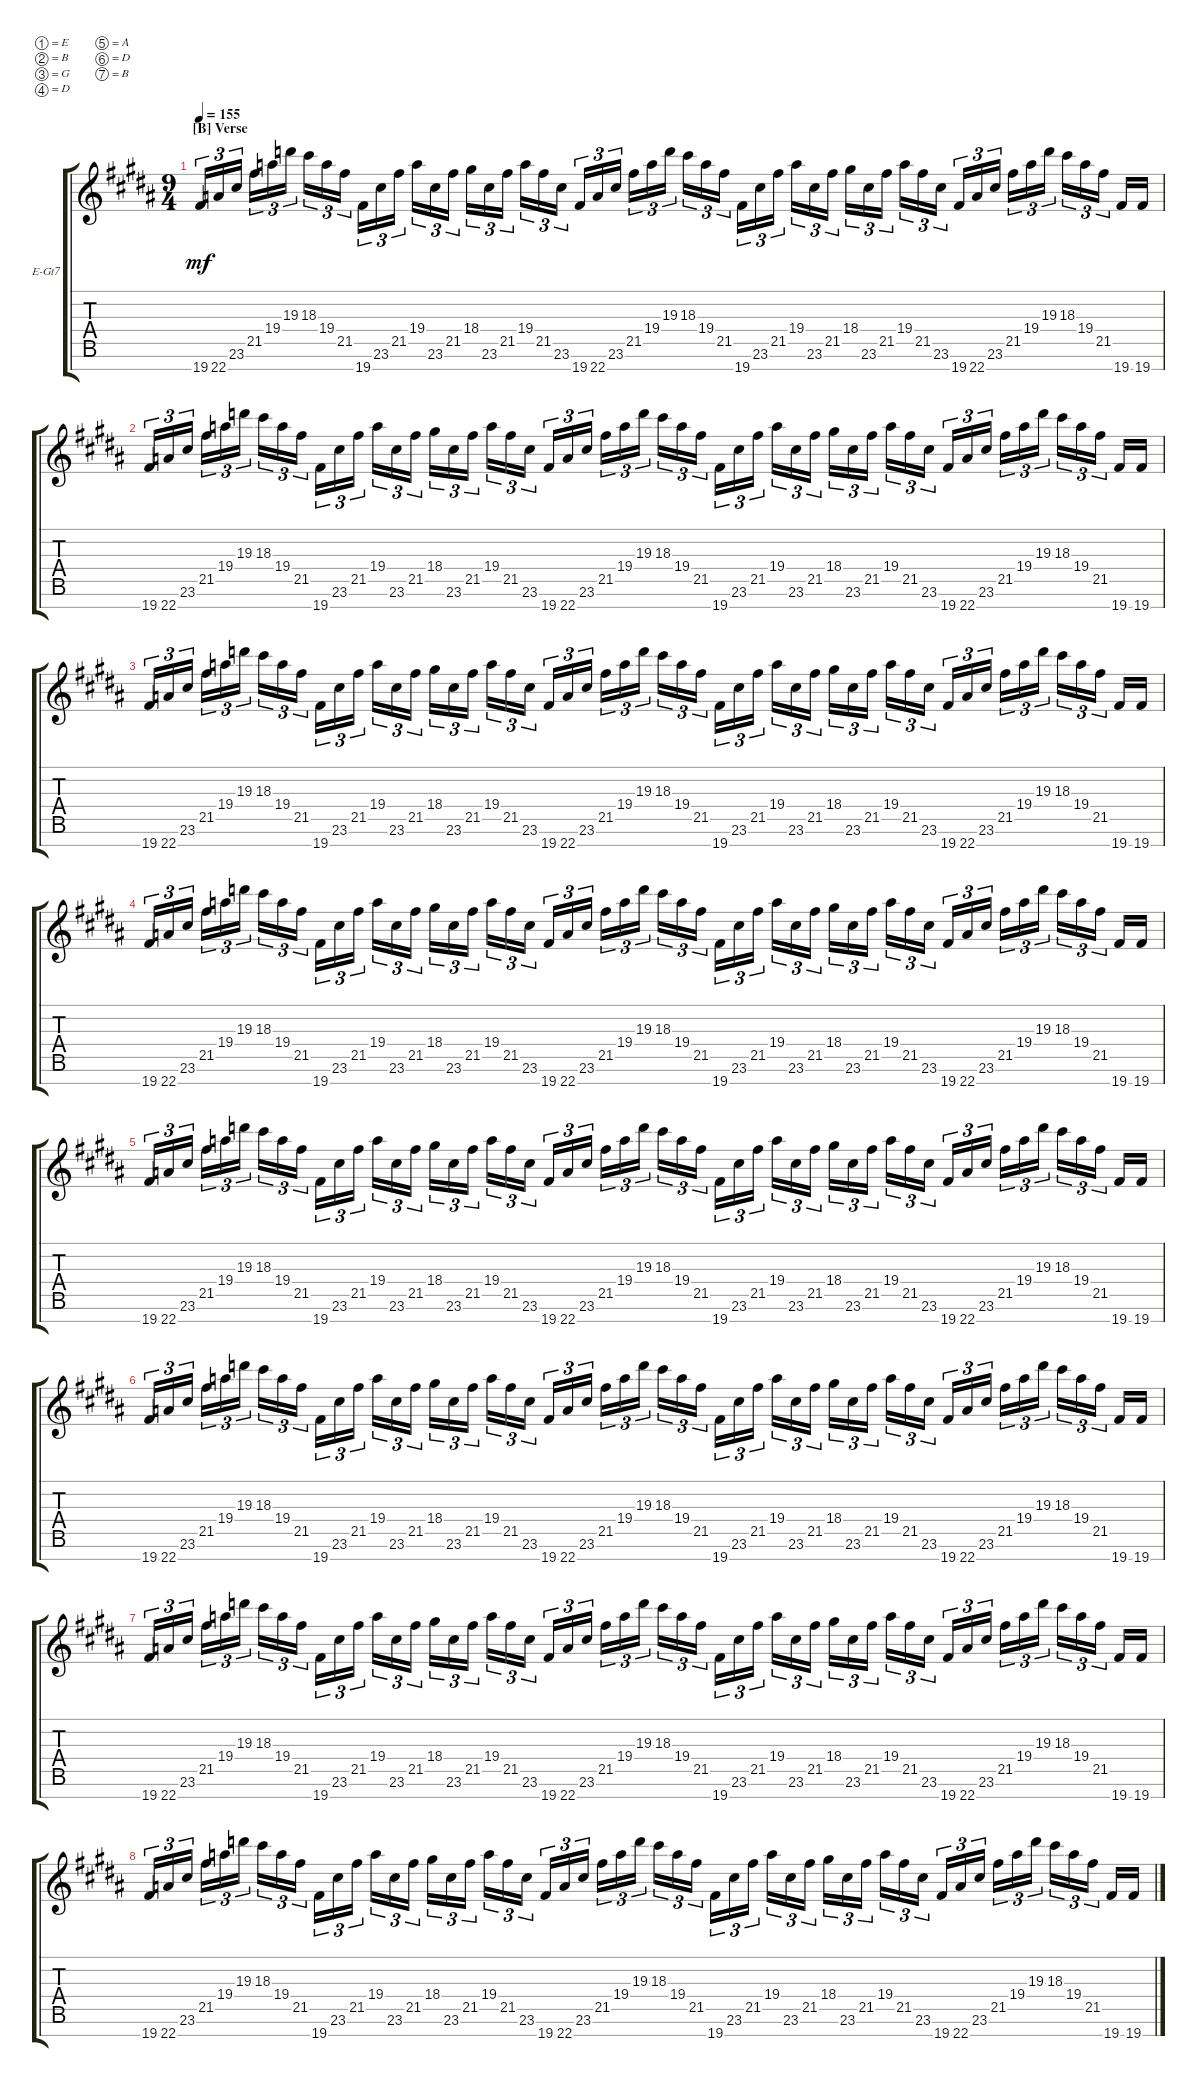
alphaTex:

\bracketExtendMode groupsimilarinstruments
\firstSystemTrackNameOrientation horizontal
\otherSystemsTrackNameOrientation horizontal
\track ("Tosin Abasi - Lead" "E-Gt7") {instrument distortionguitar}
\staff {score tabs}
\tuning (E4 B3 G3 D3 A2 D2 B1)
\ts (9 4)
\section ("B" "Verse")
\tempo 155
\clef g2
\ks b
19.7.16{tu (3 2) dy mf} 22.7.16{tu (3 2)} 23.6.16{tu (3 2)} 21.5.16{tu (3 2)} 19.4.16{tu (3 2)} 19.3.16{tu (3 2)} 18.3.16{tu (3 2)} 19.4.16{tu (3 2)} 21.5.16{tu (3 2)} 19.7.16{tu (3 2)} 23.6.16{tu (3 2)} 21.5.16{tu (3 2)} 19.4.16{tu (3 2)} 23.6.16{tu (3 2)} 21.5.16{tu (3 2)} 18.4.16{tu (3 2)} 23.6.16{tu (3 2)} 21.5.16{tu (3 2)} 19.4.16{tu (3 2)} 21.5.16{tu (3 2)} 23.6.16{tu (3 2)} 19.7.16{tu (3 2)} 22.7.16{tu (3 2)} 23.6.16{tu (3 2)} 21.5.16{tu (3 2)} 19.4.16{tu (3 2)} 19.3.16{tu (3 2)} 18.3.16{tu (3 2)} 19.4.16{tu (3 2)} 21.5.16{tu (3 2)} 19.7.16{tu (3 2)} 23.6.16{tu (3 2)} 21.5.16{tu (3 2)} 19.4.16{tu (3 2)} 23.6.16{tu (3 2)} 21.5.16{tu (3 2)} 18.4.16{tu (3 2)} 23.6.16{tu (3 2)} 21.5.16{tu (3 2)} 19.4.16{tu (3 2)} 21.5.16{tu (3 2)} 23.6.16{tu (3 2)} 19.7.16{tu (3 2)} 22.7.16{tu (3 2)} 23.6.16{tu (3 2)} 21.5.16{tu (3 2)} 19.4.16{tu (3 2)} 19.3.16{tu (3 2)} 18.3.16{tu (3 2)} 19.4.16{tu (3 2)} 21.5.16{tu (3 2)} 19.7.16 19.7.16 |
19.7.16{tu (3 2)} 22.7.16{tu (3 2)} 23.6.16{tu (3 2)} 21.5.16{tu (3 2)} 19.4.16{tu (3 2)} 19.3.16{tu (3 2)} 18.3.16{tu (3 2)} 19.4.16{tu (3 2)} 21.5.16{tu (3 2)} 19.7.16{tu (3 2)} 23.6.16{tu (3 2)} 21.5.16{tu (3 2)} 19.4.16{tu (3 2)} 23.6.16{tu (3 2)} 21.5.16{tu (3 2)} 18.4.16{tu (3 2)} 23.6.16{tu (3 2)} 21.5.16{tu (3 2)} 19.4.16{tu (3 2)} 21.5.16{tu (3 2)} 23.6.16{tu (3 2)} 19.7.16{tu (3 2)} 22.7.16{tu (3 2)} 23.6.16{tu (3 2)} 21.5.16{tu (3 2)} 19.4.16{tu (3 2)} 19.3.16{tu (3 2)} 18.3.16{tu (3 2)} 19.4.16{tu (3 2)} 21.5.16{tu (3 2)} 19.7.16{tu (3 2)} 23.6.16{tu (3 2)} 21.5.16{tu (3 2)} 19.4.16{tu (3 2)} 23.6.16{tu (3 2)} 21.5.16{tu (3 2)} 18.4.16{tu (3 2)} 23.6.16{tu (3 2)} 21.5.16{tu (3 2)} 19.4.16{tu (3 2)} 21.5.16{tu (3 2)} 23.6.16{tu (3 2)} 19.7.16{tu (3 2)} 22.7.16{tu (3 2)} 23.6.16{tu (3 2)} 21.5.16{tu (3 2)} 19.4.16{tu (3 2)} 19.3.16{tu (3 2)} 18.3.16{tu (3 2)} 19.4.16{tu (3 2)} 21.5.16{tu (3 2)} 19.7.16 19.7.16 |
19.7.16{tu (3 2)} 22.7.16{tu (3 2)} 23.6.16{tu (3 2)} 21.5.16{tu (3 2)} 19.4.16{tu (3 2)} 19.3.16{tu (3 2)} 18.3.16{tu (3 2)} 19.4.16{tu (3 2)} 21.5.16{tu (3 2)} 19.7.16{tu (3 2)} 23.6.16{tu (3 2)} 21.5.16{tu (3 2)} 19.4.16{tu (3 2)} 23.6.16{tu (3 2)} 21.5.16{tu (3 2)} 18.4.16{tu (3 2)} 23.6.16{tu (3 2)} 21.5.16{tu (3 2)} 19.4.16{tu (3 2)} 21.5.16{tu (3 2)} 23.6.16{tu (3 2)} 19.7.16{tu (3 2)} 22.7.16{tu (3 2)} 23.6.16{tu (3 2)} 21.5.16{tu (3 2)} 19.4.16{tu (3 2)} 19.3.16{tu (3 2)} 18.3.16{tu (3 2)} 19.4.16{tu (3 2)} 21.5.16{tu (3 2)} 19.7.16{tu (3 2)} 23.6.16{tu (3 2)} 21.5.16{tu (3 2)} 19.4.16{tu (3 2)} 23.6.16{tu (3 2)} 21.5.16{tu (3 2)} 18.4.16{tu (3 2)} 23.6.16{tu (3 2)} 21.5.16{tu (3 2)} 19.4.16{tu (3 2)} 21.5.16{tu (3 2)} 23.6.16{tu (3 2)} 19.7.16{tu (3 2)} 22.7.16{tu (3 2)} 23.6.16{tu (3 2)} 21.5.16{tu (3 2)} 19.4.16{tu (3 2)} 19.3.16{tu (3 2)} 18.3.16{tu (3 2)} 19.4.16{tu (3 2)} 21.5.16{tu (3 2)} 19.7.16 19.7.16 |
19.7.16{tu (3 2)} 22.7.16{tu (3 2)} 23.6.16{tu (3 2)} 21.5.16{tu (3 2)} 19.4.16{tu (3 2)} 19.3.16{tu (3 2)} 18.3.16{tu (3 2)} 19.4.16{tu (3 2)} 21.5.16{tu (3 2)} 19.7.16{tu (3 2)} 23.6.16{tu (3 2)} 21.5.16{tu (3 2)} 19.4.16{tu (3 2)} 23.6.16{tu (3 2)} 21.5.16{tu (3 2)} 18.4.16{tu (3 2)} 23.6.16{tu (3 2)} 21.5.16{tu (3 2)} 19.4.16{tu (3 2)} 21.5.16{tu (3 2)} 23.6.16{tu (3 2)} 19.7.16{tu (3 2)} 22.7.16{tu (3 2)} 23.6.16{tu (3 2)} 21.5.16{tu (3 2)} 19.4.16{tu (3 2)} 19.3.16{tu (3 2)} 18.3.16{tu (3 2)} 19.4.16{tu (3 2)} 21.5.16{tu (3 2)} 19.7.16{tu (3 2)} 23.6.16{tu (3 2)} 21.5.16{tu (3 2)} 19.4.16{tu (3 2)} 23.6.16{tu (3 2)} 21.5.16{tu (3 2)} 18.4.16{tu (3 2)} 23.6.16{tu (3 2)} 21.5.16{tu (3 2)} 19.4.16{tu (3 2)} 21.5.16{tu (3 2)} 23.6.16{tu (3 2)} 19.7.16{tu (3 2)} 22.7.16{tu (3 2)} 23.6.16{tu (3 2)} 21.5.16{tu (3 2)} 19.4.16{tu (3 2)} 19.3.16{tu (3 2)} 18.3.16{tu (3 2)} 19.4.16{tu (3 2)} 21.5.16{tu (3 2)} 19.7.16 19.7.16 |
19.7.16{tu (3 2)} 22.7.16{tu (3 2)} 23.6.16{tu (3 2)} 21.5.16{tu (3 2)} 19.4.16{tu (3 2)} 19.3.16{tu (3 2)} 18.3.16{tu (3 2)} 19.4.16{tu (3 2)} 21.5.16{tu (3 2)} 19.7.16{tu (3 2)} 23.6.16{tu (3 2)} 21.5.16{tu (3 2)} 19.4.16{tu (3 2)} 23.6.16{tu (3 2)} 21.5.16{tu (3 2)} 18.4.16{tu (3 2)} 23.6.16{tu (3 2)} 21.5.16{tu (3 2)} 19.4.16{tu (3 2)} 21.5.16{tu (3 2)} 23.6.16{tu (3 2)} 19.7.16{tu (3 2)} 22.7.16{tu (3 2)} 23.6.16{tu (3 2)} 21.5.16{tu (3 2)} 19.4.16{tu (3 2)} 19.3.16{tu (3 2)} 18.3.16{tu (3 2)} 19.4.16{tu (3 2)} 21.5.16{tu (3 2)} 19.7.16{tu (3 2)} 23.6.16{tu (3 2)} 21.5.16{tu (3 2)} 19.4.16{tu (3 2)} 23.6.16{tu (3 2)} 21.5.16{tu (3 2)} 18.4.16{tu (3 2)} 23.6.16{tu (3 2)} 21.5.16{tu (3 2)} 19.4.16{tu (3 2)} 21.5.16{tu (3 2)} 23.6.16{tu (3 2)} 19.7.16{tu (3 2)} 22.7.16{tu (3 2)} 23.6.16{tu (3 2)} 21.5.16{tu (3 2)} 19.4.16{tu (3 2)} 19.3.16{tu (3 2)} 18.3.16{tu (3 2)} 19.4.16{tu (3 2)} 21.5.16{tu (3 2)} 19.7.16 19.7.16 |
19.7.16{tu (3 2)} 22.7.16{tu (3 2)} 23.6.16{tu (3 2)} 21.5.16{tu (3 2)} 19.4.16{tu (3 2)} 19.3.16{tu (3 2)} 18.3.16{tu (3 2)} 19.4.16{tu (3 2)} 21.5.16{tu (3 2)} 19.7.16{tu (3 2)} 23.6.16{tu (3 2)} 21.5.16{tu (3 2)} 19.4.16{tu (3 2)} 23.6.16{tu (3 2)} 21.5.16{tu (3 2)} 18.4.16{tu (3 2)} 23.6.16{tu (3 2)} 21.5.16{tu (3 2)} 19.4.16{tu (3 2)} 21.5.16{tu (3 2)} 23.6.16{tu (3 2)} 19.7.16{tu (3 2)} 22.7.16{tu (3 2)} 23.6.16{tu (3 2)} 21.5.16{tu (3 2)} 19.4.16{tu (3 2)} 19.3.16{tu (3 2)} 18.3.16{tu (3 2)} 19.4.16{tu (3 2)} 21.5.16{tu (3 2)} 19.7.16{tu (3 2)} 23.6.16{tu (3 2)} 21.5.16{tu (3 2)} 19.4.16{tu (3 2)} 23.6.16{tu (3 2)} 21.5.16{tu (3 2)} 18.4.16{tu (3 2)} 23.6.16{tu (3 2)} 21.5.16{tu (3 2)} 19.4.16{tu (3 2)} 21.5.16{tu (3 2)} 23.6.16{tu (3 2)} 19.7.16{tu (3 2)} 22.7.16{tu (3 2)} 23.6.16{tu (3 2)} 21.5.16{tu (3 2)} 19.4.16{tu (3 2)} 19.3.16{tu (3 2)} 18.3.16{tu (3 2)} 19.4.16{tu (3 2)} 21.5.16{tu (3 2)} 19.7.16 19.7.16 |
19.7.16{tu (3 2)} 22.7.16{tu (3 2)} 23.6.16{tu (3 2)} 21.5.16{tu (3 2)} 19.4.16{tu (3 2)} 19.3.16{tu (3 2)} 18.3.16{tu (3 2)} 19.4.16{tu (3 2)} 21.5.16{tu (3 2)} 19.7.16{tu (3 2)} 23.6.16{tu (3 2)} 21.5.16{tu (3 2)} 19.4.16{tu (3 2)} 23.6.16{tu (3 2)} 21.5.16{tu (3 2)} 18.4.16{tu (3 2)} 23.6.16{tu (3 2)} 21.5.16{tu (3 2)} 19.4.16{tu (3 2)} 21.5.16{tu (3 2)} 23.6.16{tu (3 2)} 19.7.16{tu (3 2)} 22.7.16{tu (3 2)} 23.6.16{tu (3 2)} 21.5.16{tu (3 2)} 19.4.16{tu (3 2)} 19.3.16{tu (3 2)} 18.3.16{tu (3 2)} 19.4.16{tu (3 2)} 21.5.16{tu (3 2)} 19.7.16{tu (3 2)} 23.6.16{tu (3 2)} 21.5.16{tu (3 2)} 19.4.16{tu (3 2)} 23.6.16{tu (3 2)} 21.5.16{tu (3 2)} 18.4.16{tu (3 2)} 23.6.16{tu (3 2)} 21.5.16{tu (3 2)} 19.4.16{tu (3 2)} 21.5.16{tu (3 2)} 23.6.16{tu (3 2)} 19.7.16{tu (3 2)} 22.7.16{tu (3 2)} 23.6.16{tu (3 2)} 21.5.16{tu (3 2)} 19.4.16{tu (3 2)} 19.3.16{tu (3 2)} 18.3.16{tu (3 2)} 19.4.16{tu (3 2)} 21.5.16{tu (3 2)} 19.7.16 19.7.16 |
19.7.16{tu (3 2)} 22.7.16{tu (3 2)} 23.6.16{tu (3 2)} 21.5.16{tu (3 2)} 19.4.16{tu (3 2)} 19.3.16{tu (3 2)} 18.3.16{tu (3 2)} 19.4.16{tu (3 2)} 21.5.16{tu (3 2)} 19.7.16{tu (3 2)} 23.6.16{tu (3 2)} 21.5.16{tu (3 2)} 19.4.16{tu (3 2)} 23.6.16{tu (3 2)} 21.5.16{tu (3 2)} 18.4.16{tu (3 2)} 23.6.16{tu (3 2)} 21.5.16{tu (3 2)} 19.4.16{tu (3 2)} 21.5.16{tu (3 2)} 23.6.16{tu (3 2)} 19.7.16{tu (3 2)} 22.7.16{tu (3 2)} 23.6.16{tu (3 2)} 21.5.16{tu (3 2)} 19.4.16{tu (3 2)} 19.3.16{tu (3 2)} 18.3.16{tu (3 2)} 19.4.16{tu (3 2)} 21.5.16{tu (3 2)} 19.7.16{tu (3 2)} 23.6.16{tu (3 2)} 21.5.16{tu (3 2)} 19.4.16{tu (3 2)} 23.6.16{tu (3 2)} 21.5.16{tu (3 2)} 18.4.16{tu (3 2)} 23.6.16{tu (3 2)} 21.5.16{tu (3 2)} 19.4.16{tu (3 2)} 21.5.16{tu (3 2)} 23.6.16{tu (3 2)} 19.7.16{tu (3 2)} 22.7.16{tu (3 2)} 23.6.16{tu (3 2)} 21.5.16{tu (3 2)} 19.4.16{tu (3 2)} 19.3.16{tu (3 2)} 18.3.16{tu (3 2)} 19.4.16{tu (3 2)} 21.5.16{tu (3 2)} 19.7.16 19.7.16
